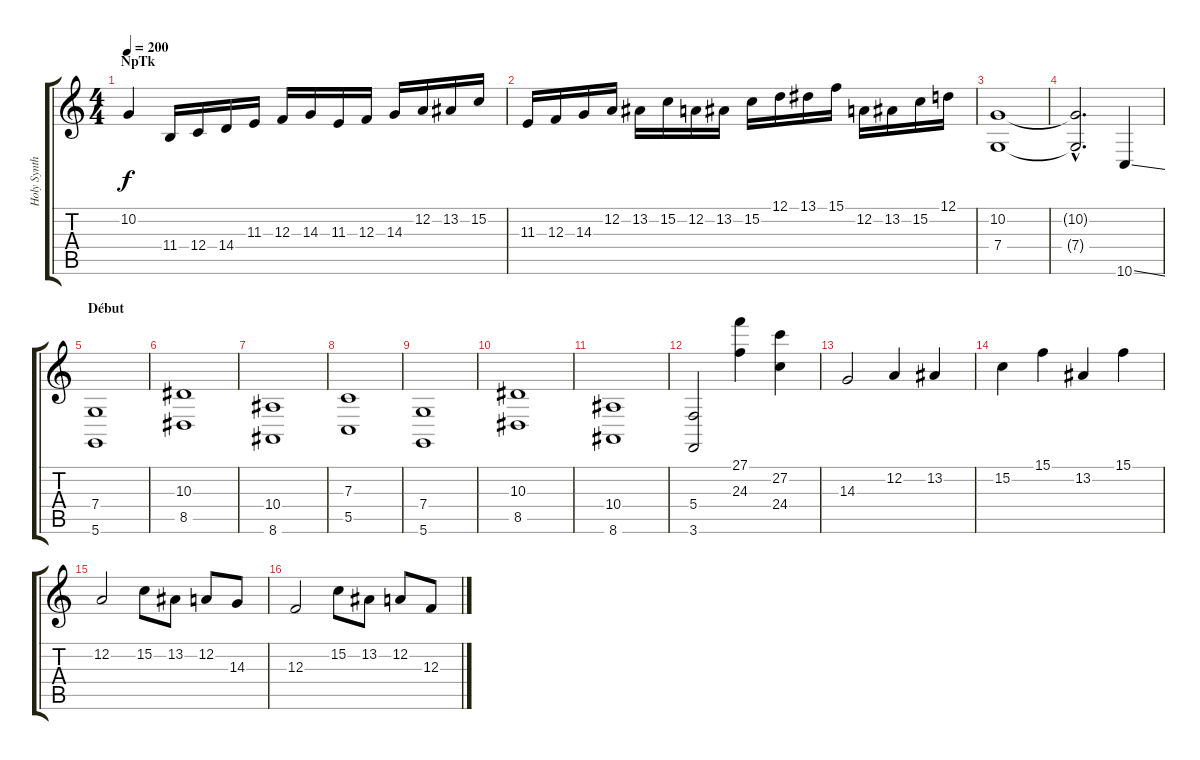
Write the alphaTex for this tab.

\track ("Holy Synthé" "Holy Synth") {instrument lead1square}
\staff {score tabs}
\tuning (D4 A3 F3 C3 G2 D2) {hide}
\ts (4 4)
\section ("" "NpTk")
\tempo 200
\clef g2
\ks c
10.2.4{dy f instrument lead1square} 11.4.16 12.4.16 14.4.16 11.3.16 12.3.16 14.3.16 11.3.16 12.3.16 14.3.16 12.2.16 13.2.16 15.2.16 |
11.3.16 12.3.16 14.3.16 12.2.16 13.2.16 15.2.16 12.2.16 13.2.16 15.2.16 12.1.16 13.1.16 15.1.16 12.2.16 13.2.16 15.2.16 12.1.16 |
(10.2 7.4).1 |
(10.2{hac t} 7.4{hac t}).2{d} 10.6{ss}.4 |
\section ("" "Début")
(7.4 5.6).1{volume 13 instrument choiraahs} |
(10.3 8.5).1 |
(10.4 8.6).1 |
(7.3 5.5).1 |
(7.4 5.6).1 |
(10.3 8.5).1 |
(10.4 8.6).1 |
(5.4 3.6).2 (27.1 24.3).4{volume 16 instrument orchestrahit} (27.2 24.4).4 |
14.3.2{instrument lead1square} 12.2.4 13.2.4 |
15.2.4 15.1.4 13.2.4 15.1.4 |
12.2.2 15.2.8 13.2.8 12.2.8 14.3.8 |
12.3.2 15.2.8 13.2.8 12.2.8 12.3.8
